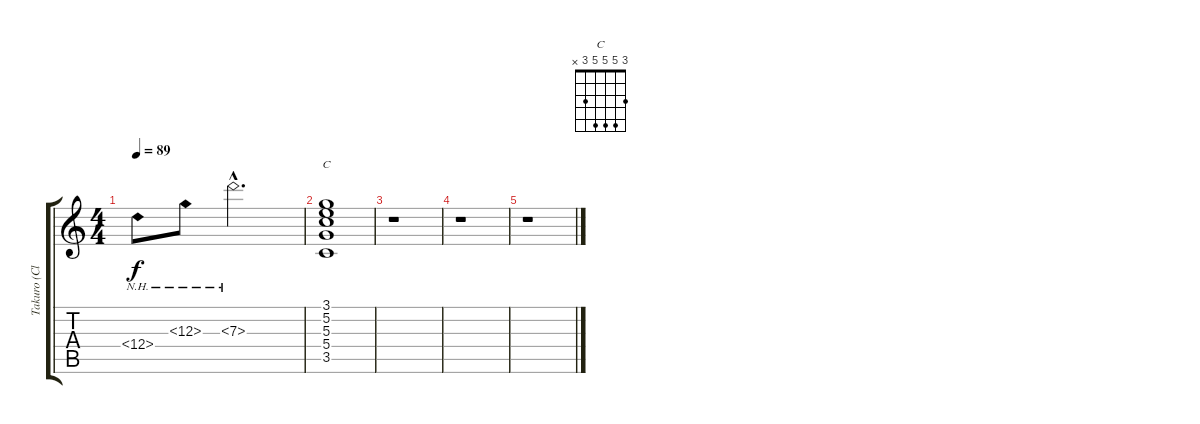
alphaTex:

\track ("Takuro (Clean Gtr)" "Takuro (Cl") {instrument electricguitarclean}
\staff {score tabs}
\tuning (E4 B3 G3 D3 A2 E2) {hide}
\chord ("C" 3 5 5 5 3 x)
\ts (4 4)
\tempo 89
\clef g2
\ks c
12.4{nh}.8{dy f} 12.3{nh}.8 7.3{nh hac}.2{d} |
(3.1 5.2 5.3 5.4 3.5).1{ch "C"} |
r.1 |
r.1 |
r.1
